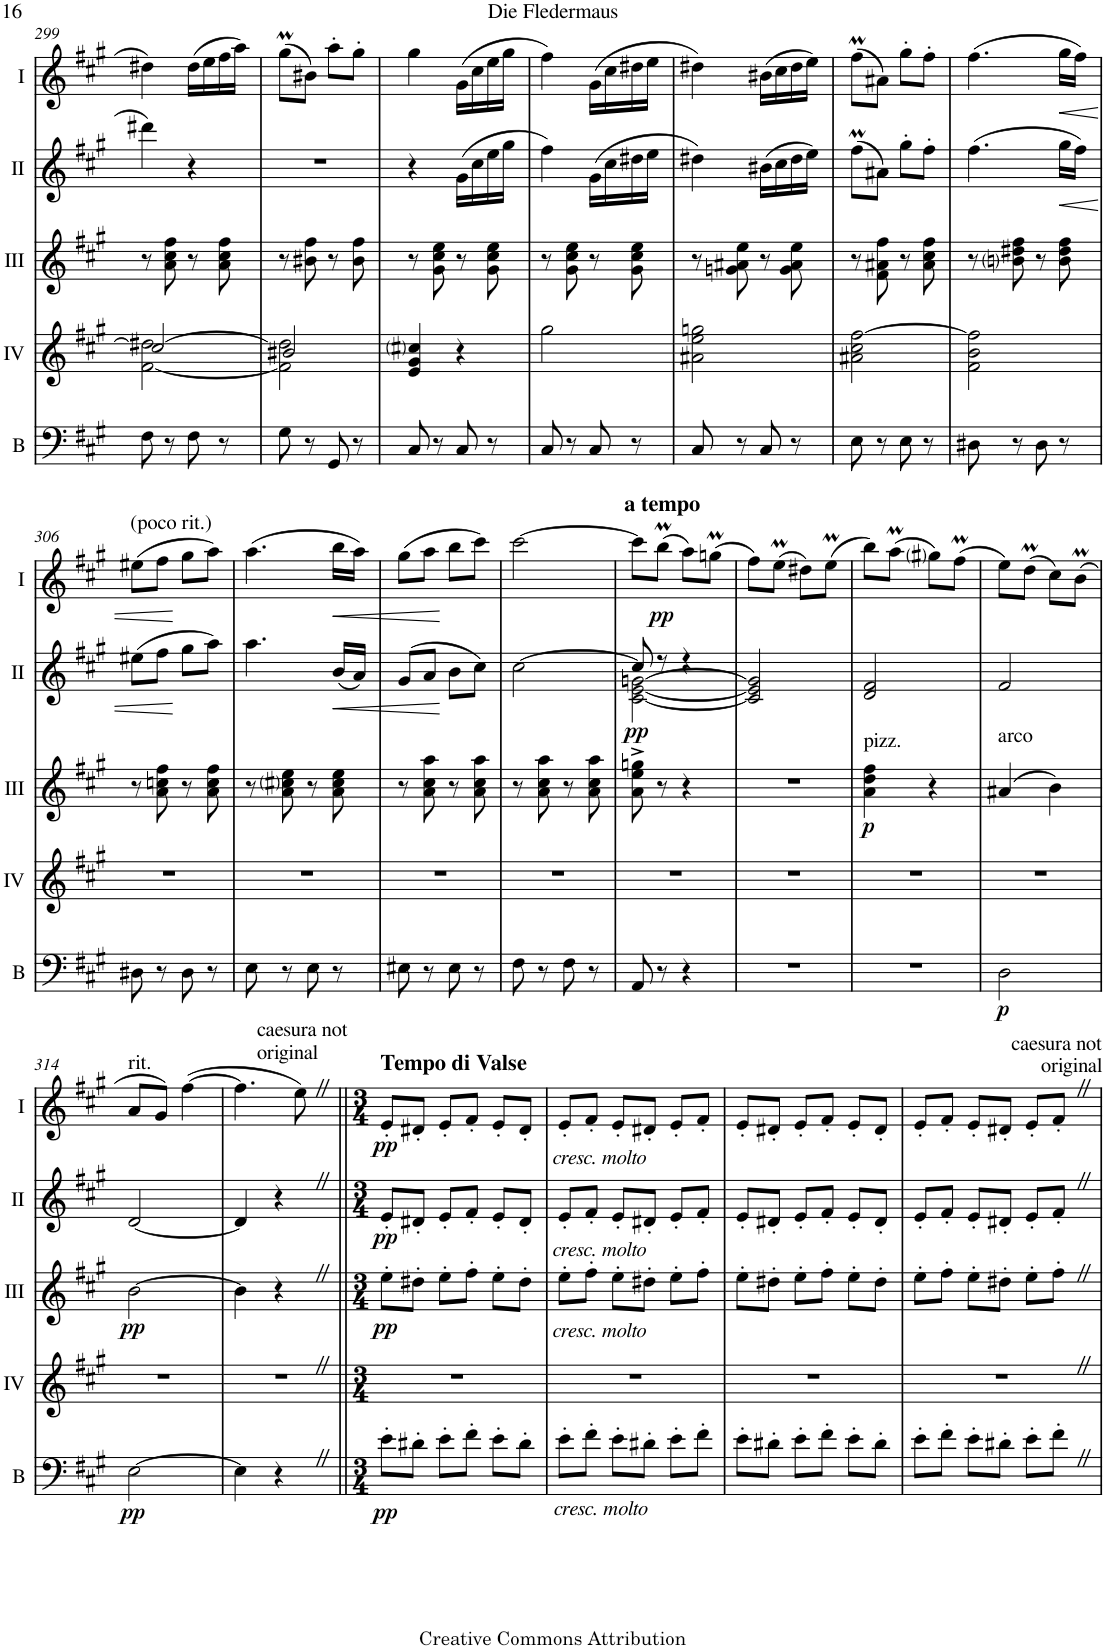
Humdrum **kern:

**kern	**dynam	**kern	**kern	**dynam	**kern	**dynam	**kern	**dynam
*part5	*part5	*part4	*part3	*part3	*part2	*part2	*part1	*part1
*staff5	*staff5	*staff4	*staff3	*staff3	*staff2	*staff2	*staff1	*staff1
*I"Bass	*	*I"Acc. 4	*I"Acc. 3	*	*I"Acc. 2	*	*I"Acc. 1	*
*I'B	*	*	*	*	*	*	*	*
!!LO:PB:g=z
*clefF4	*	*clefG2	*clefG2	*	*clefG2	*	*clefG2	*
*Trd7c12	*	*Trd7c12	*Trd7c12	*	*	*	*	*
*k[f#c#g#]	*	*k[f#c#g#]	*k[f#c#g#]	*	*k[f#c#g#]	*	*k[f#c#g#]	*
*M2/4	*	*M2/4	*M2/4	*	*M2/4	*	*M2/4	*
=299	=299	=299	=299	=299	=299	=299	=299	=299
*	*	*^	*	*	*	*	*	*
8F#\	.	2cc#/]	[2f#\ [>2dd#X\	8r	.	4ddd#X\	.	4dd#X\	.
8r	.	.	.	8a\ 8cc#\ 8ff#\	.	.	.	.	.
8F#\	.	.	.	8r	.	4r	.	(16dd#\LL	.
.	.	.	.	.	.	.	.	16ee\	.
8r	.	.	.	8a\ 8cc#\ 8ff#\	.	.	.	16ff#\	.
.	.	.	.	.	.	.	.	16aa\JJ)	.
=300	=300	=300	=300	=300	=300	=300	=300	=300	=300
8G#\	.	2b#X/	2f#\] 2dd#\]	8r	.	2r	.	(8gg#m\L	.
8r	.	.	.	8b#X\ 8ff#\	.	.	.	8b#X\J)	.
8GG#/	.	.	.	8r	.	.	.	8aa'\L	.
8r	.	.	.	8b#\ 8ff#\	.	.	.	8gg#'\J	.
*	*	*v	*v	*	*	*	*	*	*
=301	=301	=301	=301	=301	=301	=301	=301	=301
8C#/	.	4e/ 4g#/ 4cc#i/	8r	.	4r	.	4gg#\	.
8r	.	.	8g#\ 8cc#\ 8ee\	.	.	.	.	.
8C#/	.	4r	8r	.	(16g#\LL	.	(16g#\LL	.
.	.	.	.	.	16cc#\	.	16cc#\	.
8r	.	.	8g#\ 8cc#\ 8ee\	.	16ee\	.	16ee\	.
.	.	.	.	.	16gg#\JJ	.	16gg#\JJ	.
=302	=302	=302	=302	=302	=302	=302	=302	=302
8C#/	.	2gg#\	8r	.	4ff#\)	.	4ff#\)	.
8r	.	.	8g#\ 8cc#\ 8ee\	.	.	.	.	.
8C#/	.	.	8r	.	(16g#\LL	.	(16g#\LL	.
.	.	.	.	.	16cc#\	.	16cc#\	.
8r	.	.	8g#\ 8cc#\ 8ee\	.	16dd#X\	.	16dd#X\	.
.	.	.	.	.	16ee\JJ	.	16ee\JJ	.
=303	=303	=303	=303	=303	=303	=303	=303	=303
8C#/	.	2a#X\ 2ee\ 2ggn\	8r	.	4dd#X\)	.	4dd#X\)	.
8r	.	.	8gn\ 8a#X\ 8ee\	.	.	.	.	.
8C#/	.	.	8r	.	(16b#X\LL	.	(16b#X\LL	.
.	.	.	.	.	16cc#\	.	16cc#\	.
8r	.	.	8g\ 8a#\ 8ee\	.	16dd#\	.	16dd#\	.
.	.	.	.	.	16ee\JJ)	.	16ee\JJ)	.
=304	=304	=304	=304	=304	=304	=304	=304	=304
8E\	.	2a#X\ 2cc#\ [2ff#\	8r	.	(8ff#M\L	.	(8ff#M\L	.
8r	.	.	8f#\ 8a#X\ 8ff#\	.	8a#X\J)	.	8a#X\J)	.
8E\	.	.	8r	.	8gg#'\L	.	8gg#'\L	.
8r	.	.	8a#\ 8cc#\ 8ff#\	.	8ff#'\J	.	8ff#'\J	.
=305	=305	=305	=305	=305	=305	=305	=305	=305
8D#X\	.	2f#\ 2b\ 2ff#\]	8r	.	(4.ff#\	.	(4.ff#\	.
8r	.	.	8bni\ 8dd#X\ 8ff#\	.	.	.	.	.
8D#\	.	.	8r	.	.	.	.	.
!	!	!	!	!	!	!LO:HP:b	!	!LO:HP:b
8r	.	.	8b\ 8dd#\ 8ff#\	.	16gg#\LL	<	16gg#\LL	<
.	.	.	.	.	16ff#\JJ)	.	16ff#\JJ)	.
!!LO:LB:g=z
=306	=306	=306	=306	=306	=306	=306	=306	=306
!	!	!	!	!	!	!	!LO:TX:a:t=(poco rit.)	!
8D#X\	.	2r	8r	.	(8ee#X\L	.	(8ee#X\L	.
8r	.	.	8a\ 8ccn\ 8ff#\	.	8ff#\J	.	8ff#\J	.
8D#\	.	.	8r	.	8gg#\L	[	8gg#\L	[
8r	.	.	8a\ 8cc\ 8ff#\	.	8aa\J)	.	8aa\J)	.
=307	=307	=307	=307	=307	=307	=307	=307	=307
8E\	.	2r	8r	.	4.aa\	.	(4.aa\	.
8r	.	.	8a\ 8cc#i\ 8ee\	.	.	.	.	.
8E\	.	.	8r	.	.	.	.	.
!	!	!	!	!	!	!LO:HP:b	!	!LO:HP:b
8r	.	.	8a\ 8cc#\ 8ee\	.	(16b/LL	<	16bb\LL	<
.	.	.	.	.	16a/JJ)	.	16aa\JJ)	.
=308	=308	=308	=308	=308	=308	=308	=308	=308
8E#X\	.	2r	8r	.	(8g#/L	.	(8gg#\L	.
8r	.	.	8a\ 8cc#\ 8aa\	.	8a/J	.	8aa\J	.
8E#\	.	.	8r	.	8b\L	[	8bb\L	[
8r	.	.	8a\ 8cc#\ 8aa\	.	8cc#\J)	.	8ccc#\J)	.
=309	=309	=309	=309	=309	=309	=309	=309	=309
8F#\	.	2r	8r	.	[2cc#\	.	[2ccc#\	.
8r	.	.	8a\ 8cc#\ 8aa\	.	.	.	.	.
8F#\	.	.	8r	.	.	.	.	.
8r	.	.	8a\ 8cc#\ 8aa\	.	.	.	.	.
=310	=310	=310	=310	=310	=310	=310	=310	=310
*	*	*	*	*	*^	*	*	*
!	!	!	!	!	!	!	!	!LO:TX:a:B:t=a tempo	!
!	!	!	!	!	!	!	!LO:DY:b	!	!
8AA/	.	2r	8a\^ 8ee\^ 8ggn\^	.	8cc#/]	[2c#\ [2e\ [>2gn\	pp	8ccc#\L]	.
!	!	!	!	!	!	!	!	!	!LO:DY:b
8r	.	.	8r	.	8r	.	.	(8bbM\J	pp
4r	.	.	4r	.	4r	.	.	8aa\L)	.
.	.	.	.	.	.	.	.	(8ggnM\J	.
=311	=311	=311	=311	=311	=311	=311	=311	=311	=311
2r	.	2r	2r	.	2ryy	2c#/] 2e/] 2g/]	.	8ff#\L)	.
.	.	.	.	.	.	.	.	(8eeM\J	.
.	.	.	.	.	.	.	.	8dd#X\L)	.
.	.	.	.	.	.	.	.	(8eeM\J	.
*	*	*	*	*	*v	*v	*	*	*
=312	=312	=312	=312	=312	=312	=312	=312	=312
!	!	!	!LO:TX:a:t=pizz.	!	!	!	!	!
!	!	!	!	!LO:DY:b	!	!	!	!
2r	.	2r	4a\ 4dd\ 4ff#\	p	2d/ 2f#/	.	8bb\L)	.
.	.	.	.	.	.	.	(8aaM\J	.
.	.	.	4r	.	.	.	8gg#i\L)	.
.	.	.	.	.	.	.	(8ff#M\J	.
=313	=313	=313	=313	=313	=313	=313	=313	=313
!	!	!	!LO:TX:a:t=arco	!	!	!	!	!
!	!LO:DY:b	!	!	!	!	!	!	!
2D\	p	2r	(4a#X/	.	2f#/	.	8ee\L)	.
.	.	.	.	.	.	.	(8ddM\J	.
.	.	.	4b\)	.	.	.	8cc#\L)	.
.	.	.	.	.	.	.	(8bM\J	.
!!LO:LB:g=z
=314	=314	=314	=314	=314	=314	=314	=314	=314
!	!	!	!	!	!	!	!LO:TX:a:t=rit.	!
!	!LO:DY:b	!	!	!LO:DY:b	!	!	!	!
[2E\	pp	2r	[2b\	pp	[2d/	.	8a/L	.
.	.	.	.	.	.	.	8g#/J)	.
.	.	.	.	.	.	.	([4ff#\	.
=315	=315	=315	=315	=315	=315	=315	=315	=315
4E\]	.	2r	4b\]	.	4d/]	.	4.ff#\]	.
4r	.	.	4r	.	4r	.	.	.
!	!	!	!	!	!	!	!LO:TX:a:t=caesura not	!
!	!	!	!	!	!	!	!LO:TX:a:t=original	!
.	.	.	.	.	.	.	8eeZ\)	.
=316||	=316||	=316||	=316||	=316||	=316||	=316||	=316||	=316||
*M3/4	*	*M3/4	*M3/4	*	*M3/4	*	*M3/4	*
!	!	!	!	!	!	!	!LO:TX:a:B:t=Tempo di Valse	!
!	!LO:DY:b	!	!	!LO:DY:b	!	!LO:DY:b	!	!LO:DY:b
8e'\L	pp	2.r	8ee'\L	pp	8e'/L	pp	8e'/L	pp
8d#X'\J	.	.	8dd#X'\J	.	8d#X'/J	.	8d#X'/J	.
8e'\L	.	.	8ee'\L	.	8e'/L	.	8e'/L	.
8f#'\J	.	.	8ff#'\J	.	8f#'/J	.	8f#'/J	.
8e'\L	.	.	8ee'\L	.	8e'/L	.	8e'/L	.
8d#'\J	.	.	8dd#'\J	.	8d#'/J	.	8d#'/J	.
=317	=317	=317	=317	=317	=317	=317	=317	=317
!	!	!	!	!	!	!	!LO:TX:b:i:t=cresc. molto	!
!	!	!	!	!	!LO:TX:b:i:t=cresc. molto	!	!	!
!	!	!	!LO:TX:b:i:t=cresc. molto	!	!	!	!	!
!LO:TX:b:i:t=cresc. molto	!	!	!	!	!	!	!	!
8e'\L	.	2.r	8ee'\L	.	8e'/L	.	8e'/L	.
8f#'\J	.	.	8ff#'\J	.	8f#'/J	.	8f#'/J	.
8e'\L	.	.	8ee'\L	.	8e'/L	.	8e'/L	.
8d#X'\J	.	.	8dd#X'\J	.	8d#X'/J	.	8d#X'/J	.
8e'\L	.	.	8ee'\L	.	8e'/L	.	8e'/L	.
8f#'\J	.	.	8ff#'\J	.	8f#'/J	.	8f#'/J	.
=318	=318	=318	=318	=318	=318	=318	=318	=318
8e'\L	.	2.r	8ee'\L	.	8e'/L	.	8e'/L	.
8d#X'\J	.	.	8dd#X'\J	.	8d#X'/J	.	8d#X'/J	.
8e'\L	.	.	8ee'\L	.	8e'/L	.	8e'/L	.
8f#'\J	.	.	8ff#'\J	.	8f#'/J	.	8f#'/J	.
8e'\L	.	.	8ee'\L	.	8e'/L	.	8e'/L	.
8d#'\J	.	.	8dd#'\J	.	8d#'/J	.	8d#'/J	.
=319	=319	=319	=319	=319	=319	=319	=319	=319
8e'\L	.	2.r	8ee'\L	.	8e'/L	.	8e'/L	.
8f#'\J	.	.	8ff#'\J	.	8f#'/J	.	8f#'/J	.
8e'\L	.	.	8ee'\L	.	8e'/L	.	8e'/L	.
8d#X'\J	.	.	8dd#X'\J	.	8d#X'/J	.	8d#X'/J	.
8e'\L	.	.	8ee'\L	.	8e'/L	.	8e'/L	.
!	!	!	!	!	!	!	!LO:TX:a:t=caesura not	!
!	!	!	!	!	!	!	!LO:TX:a:t=original	!
8f#'Z\J	.	.	8ff#'Z\J	.	8f#'Z/J	.	8f#'Z/J	.
=	=	=	=	=	=	=	=	=
*-	*-	*-	*-	*-	*-	*-	*-	*-
